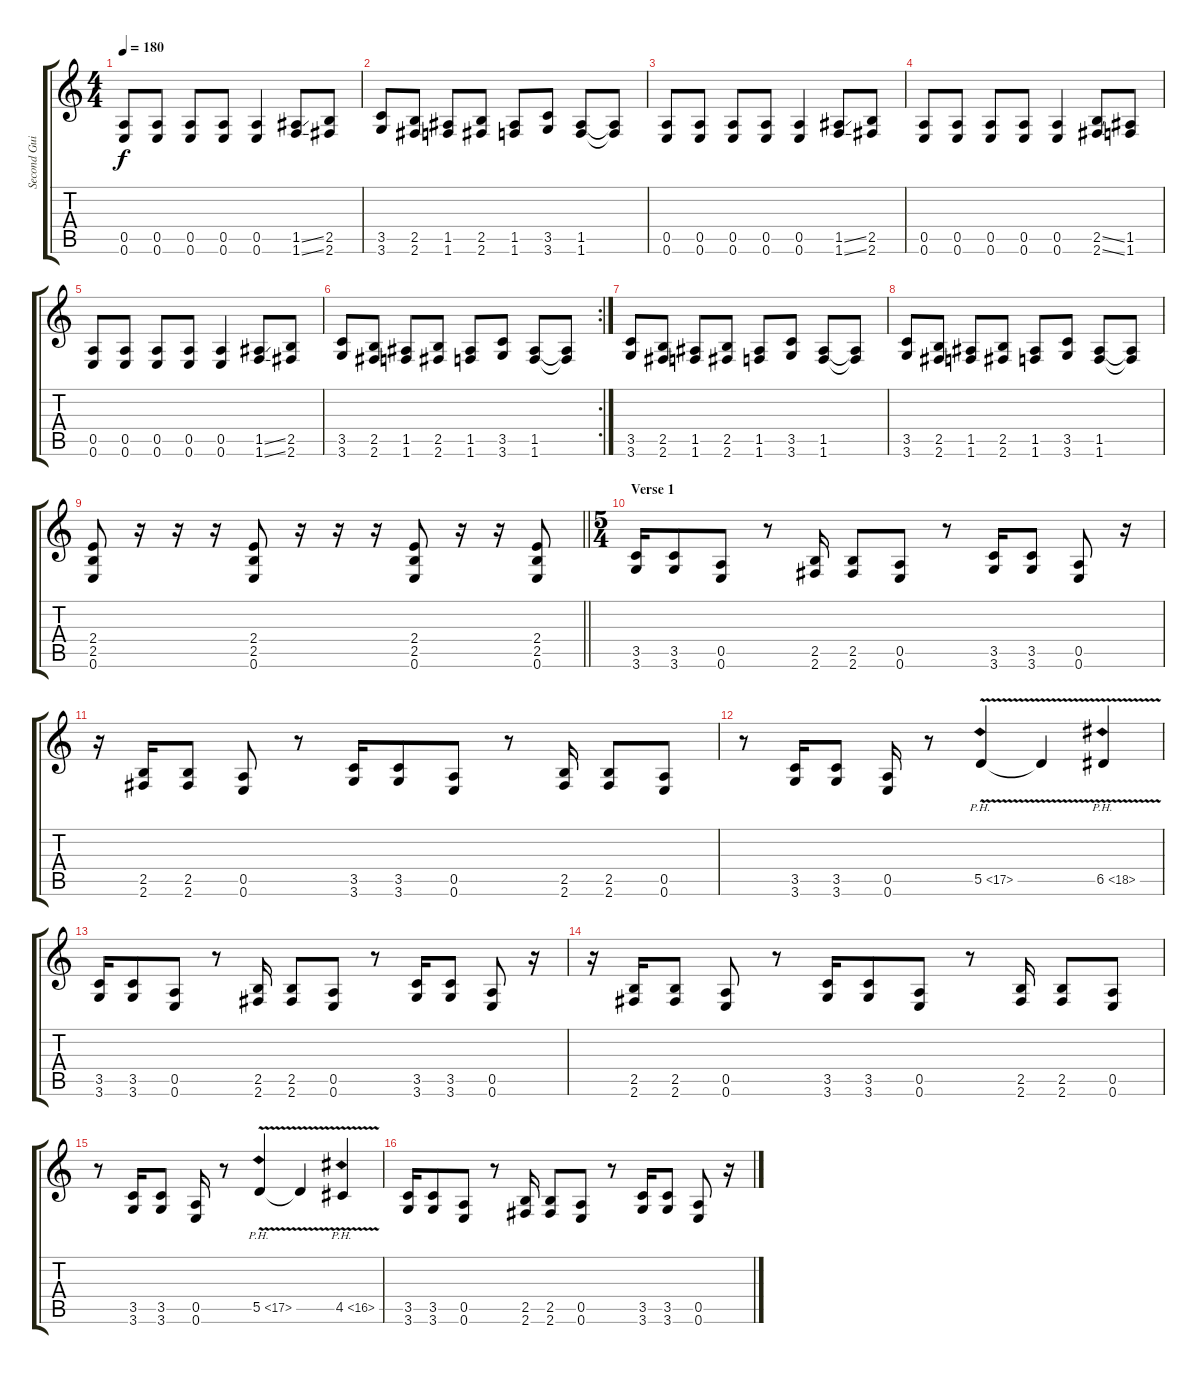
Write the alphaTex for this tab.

\track ("Second Guitar" "Second Gui") {instrument distortionguitar}
\staff {score tabs}
\tuning (E4 B3 G3 D3 A2 E2) {hide}
\ts (4 4)
\tempo 180
\clef g2
\ks c
(0.5 0.6).8{dy f} (0.5 0.6).8 (0.5 0.6).8 (0.5 0.6).8 (0.5 0.6).4 (1.5{ss} 1.6{ss}).8 (2.5 2.6).8 |
(3.5 3.6).8 (2.5 2.6).8 (1.5 1.6).8 (2.5 2.6).8 (1.5 1.6).8 (3.5 3.6).8 (1.5 1.6).8 (1.5{t} 1.6{t}).8 |
(0.5 0.6).8 (0.5 0.6).8 (0.5 0.6).8 (0.5 0.6).8 (0.5 0.6).4 (1.5{ss} 1.6{ss}).8 (2.5 2.6).8 |
(0.5 0.6).8 (0.5 0.6).8 (0.5 0.6).8 (0.5 0.6).8 (0.5 0.6).4 (2.5{ss} 2.6{ss}).8 (1.5 1.6).8 |
(0.5 0.6).8 (0.5 0.6).8 (0.5 0.6).8 (0.5 0.6).8 (0.5 0.6).4 (1.5{ss} 1.6{ss}).8 (2.5 2.6).8 |
\rc 2
(3.5 3.6).8 (2.5 2.6).8 (1.5 1.6).8 (2.5 2.6).8 (1.5 1.6).8 (3.5 3.6).8 (1.5 1.6).8 (1.5{t} 1.6{t}).8 |
(3.5 3.6).8 (2.5 2.6).8 (1.5 1.6).8 (2.5 2.6).8 (1.5 1.6).8 (3.5 3.6).8 (1.5 1.6).8 (1.5{t} 1.6{t}).8 |
(3.5 3.6).8 (2.5 2.6).8 (1.5 1.6).8 (2.5 2.6).8 (1.5 1.6).8 (3.5 3.6).8 (1.5 1.6).8 (1.5{t} 1.6{t}).8 |
\barLineRight lightlight
(2.4 2.5 0.6).8 r.16 r.16 r.16 (2.4 2.5 0.6).8 r.16 r.16 r.16 (2.4 2.5 0.6).8 r.16 r.16 (2.4 2.5 0.6).8 |
\ts (5 4)
\section ("" "Verse 1")
(3.5 3.6).16 (3.5 3.6).8 (0.5 0.6).8 r.8 (2.5 2.6).16 (2.5 2.6).8 (0.5 0.6).8 r.8 (3.5 3.6).16 (3.5 3.6).8 (0.5 0.6).8 r.16 |
r.16 (2.5 2.6).16 (2.5 2.6).8 (0.5 0.6).8 r.8 (3.5 3.6).16 (3.5 3.6).8 (0.5 0.6).8 r.8 (2.5 2.6).16 (2.5 2.6).8 (0.5 0.6).8 |
r.8 (3.5 3.6).16 (3.5 3.6).8 (0.5 0.6).16 r.8 5.5{ph 12 v}.4 5.5{t}.4 6.5{ph 12 v}.4 |
(3.5 3.6).16 (3.5 3.6).8 (0.5 0.6).8 r.8 (2.5 2.6).16 (2.5 2.6).8 (0.5 0.6).8 r.8 (3.5 3.6).16 (3.5 3.6).8 (0.5 0.6).8 r.16 |
r.16 (2.5 2.6).16 (2.5 2.6).8 (0.5 0.6).8 r.8 (3.5 3.6).16 (3.5 3.6).8 (0.5 0.6).8 r.8 (2.5 2.6).16 (2.5 2.6).8 (0.5 0.6).8 |
r.8 (3.5 3.6).16 (3.5 3.6).8 (0.5 0.6).16 r.8 5.5{ph 12 v}.4 5.5{t}.4 4.5{ph 12 v}.4 |
(3.5 3.6).16 (3.5 3.6).8 (0.5 0.6).8 r.8 (2.5 2.6).16 (2.5 2.6).8 (0.5 0.6).8 r.8 (3.5 3.6).16 (3.5 3.6).8 (0.5 0.6).8 r.16
